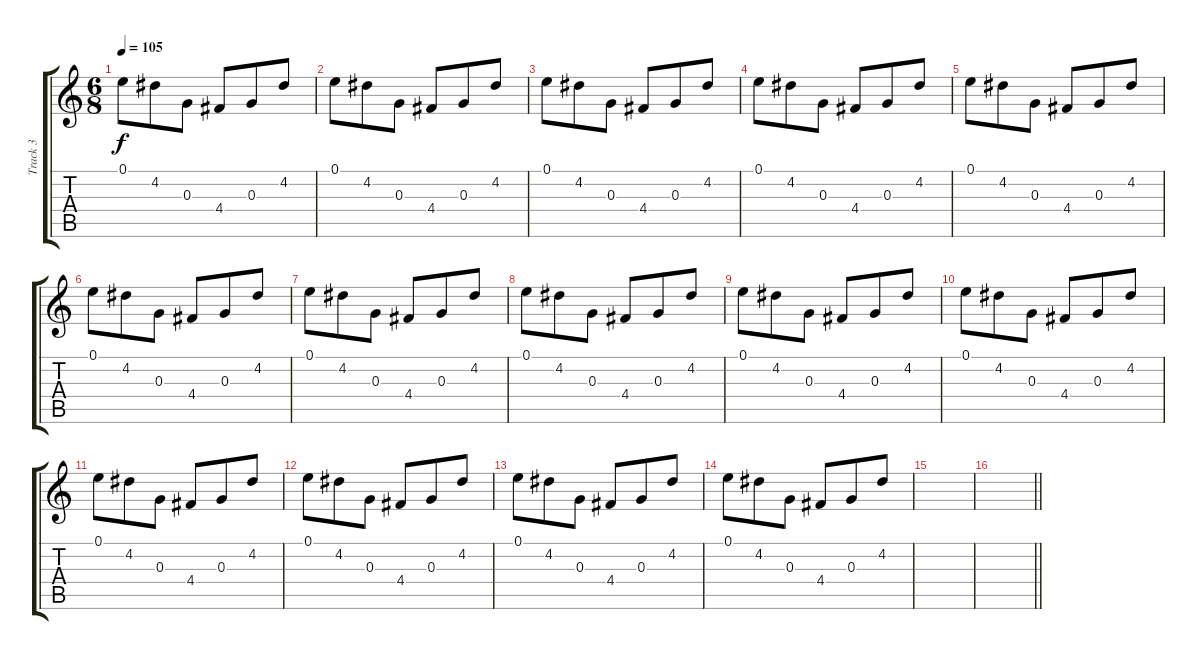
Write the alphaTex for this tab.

\track ("Track 3" "Track 3") {instrument acousticguitarsteel}
\staff {score tabs}
\tuning (E4 B3 G3 D3 A2 D2) {hide}
\ts (6 8)
\tempo 105
\clef g2
\ks c
0.1.8{dy f} 4.2.8 0.3.8 4.4.8 0.3.8 4.2.8 |
0.1.8 4.2.8 0.3.8 4.4.8 0.3.8 4.2.8 |
0.1.8 4.2.8 0.3.8 4.4.8 0.3.8 4.2.8 |
0.1.8 4.2.8 0.3.8 4.4.8 0.3.8 4.2.8 |
0.1.8 4.2.8 0.3.8 4.4.8 0.3.8 4.2.8 |
0.1.8 4.2.8 0.3.8 4.4.8 0.3.8 4.2.8 |
0.1.8 4.2.8 0.3.8 4.4.8 0.3.8 4.2.8 |
0.1.8 4.2.8 0.3.8 4.4.8 0.3.8 4.2.8 |
0.1.8 4.2.8 0.3.8 4.4.8 0.3.8 4.2.8 |
0.1.8 4.2.8 0.3.8 4.4.8 0.3.8 4.2.8 |
0.1.8 4.2.8 0.3.8 4.4.8 0.3.8 4.2.8 |
0.1.8 4.2.8 0.3.8 4.4.8 0.3.8 4.2.8 |
0.1.8 4.2.8 0.3.8 4.4.8 0.3.8 4.2.8 |
0.1.8 4.2.8 0.3.8 4.4.8 0.3.8 4.2.8 |
|
\barLineRight lightlight
